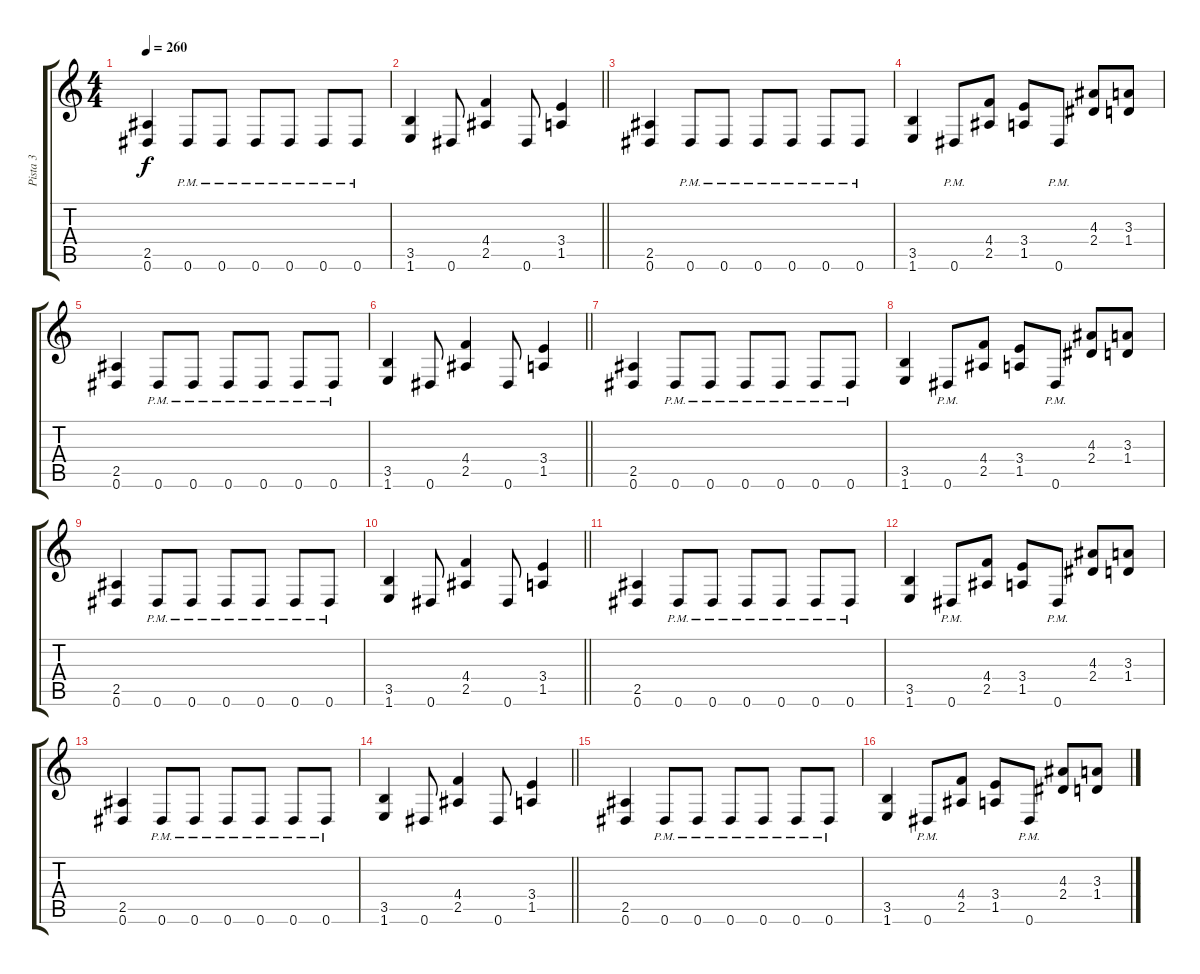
\track ("Pista 3" "Pista 3") {instrument distortionguitar}
\staff {score tabs}
\tuning (Eb4 Bb3 Gb3 Db3 Ab2 Eb2) {hide}
\ts (4 4)
\tempo 260
\clef g2
\ks c
(2.5 0.6).4{dy f} 0.6{pm}.8 0.6{pm}.8 0.6{pm}.8 0.6{pm}.8 0.6{pm}.8 0.6{pm}.8 |
\barLineRight lightlight
(3.5 1.6).4 0.6.8 (4.4 2.5).4 0.6.8 (3.4 1.5).4 |
(2.5 0.6).4 0.6{pm}.8 0.6{pm}.8 0.6{pm}.8 0.6{pm}.8 0.6{pm}.8 0.6{pm}.8 |
(3.5 1.6).4 0.6{pm}.8 (4.4 2.5).8 (3.4 1.5).8 0.6{pm}.8 (4.3 2.4).8 (3.3 1.4).8 |
(2.5 0.6).4 0.6{pm}.8 0.6{pm}.8 0.6{pm}.8 0.6{pm}.8 0.6{pm}.8 0.6{pm}.8 |
\barLineRight lightlight
(3.5 1.6).4 0.6.8 (4.4 2.5).4 0.6.8 (3.4 1.5).4 |
(2.5 0.6).4 0.6{pm}.8 0.6{pm}.8 0.6{pm}.8 0.6{pm}.8 0.6{pm}.8 0.6{pm}.8 |
(3.5 1.6).4 0.6{pm}.8 (4.4 2.5).8 (3.4 1.5).8 0.6{pm}.8 (4.3 2.4).8 (3.3 1.4).8 |
(2.5 0.6).4 0.6{pm}.8 0.6{pm}.8 0.6{pm}.8 0.6{pm}.8 0.6{pm}.8 0.6{pm}.8 |
\barLineRight lightlight
(3.5 1.6).4 0.6.8 (4.4 2.5).4 0.6.8 (3.4 1.5).4 |
(2.5 0.6).4 0.6{pm}.8 0.6{pm}.8 0.6{pm}.8 0.6{pm}.8 0.6{pm}.8 0.6{pm}.8 |
(3.5 1.6).4 0.6{pm}.8 (4.4 2.5).8 (3.4 1.5).8 0.6{pm}.8 (4.3 2.4).8 (3.3 1.4).8 |
(2.5 0.6).4 0.6{pm}.8 0.6{pm}.8 0.6{pm}.8 0.6{pm}.8 0.6{pm}.8 0.6{pm}.8 |
\barLineRight lightlight
(3.5 1.6).4 0.6.8 (4.4 2.5).4 0.6.8 (3.4 1.5).4 |
(2.5 0.6).4 0.6{pm}.8 0.6{pm}.8 0.6{pm}.8 0.6{pm}.8 0.6{pm}.8 0.6{pm}.8 |
(3.5 1.6).4 0.6{pm}.8 (4.4 2.5).8 (3.4 1.5).8 0.6{pm}.8 (4.3 2.4).8 (3.3 1.4).8
